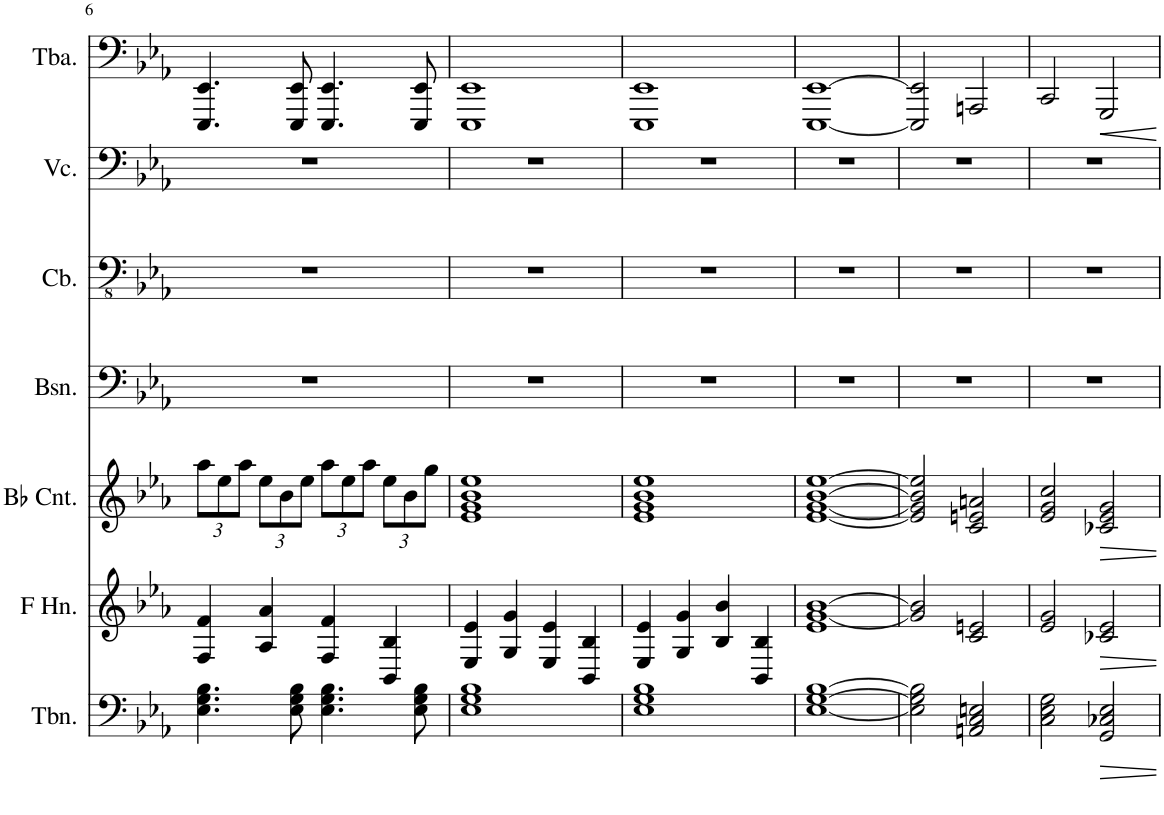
**kern	**kern	**kern	**kern	**kern	**kern	**kern
*part7	*part6	*part5	*part4	*part3	*part2	*part1
*staff7	*staff6	*staff5	*staff4	*staff3	*staff2	*staff1
*I"Trombone	*I"Horn in F	*I"Bb Cornet	*I"Bassoon	*I"Contrabass	*I"Violoncello	*I"Tuba
*I'Tbn.	*	*I'Bb Cnt.	*I'Bsn.	*I'Cb.	*I'Vc.	*I'Tba.
!!LO:PB:g=z
*clefF4	*clefG2	*clefG2	*clefF4	*clefFv4	*clefF4	*clefF4
*	*ITrd4c7	*ITrd1c2	*	*ITrd7c12	*	*
*k[b-e-a-]	*k[b-e-a-]	*k[b-e-a-]	*k[b-e-a-]	*k[b-e-a-]	*k[b-e-a-]	*k[b-e-a-]
*M4/4	*M4/4	*M4/4	*M4/4	*M4/4	*M4/4	*M4/4
*	*	*Xbrackettup	*	*	*	*
=6	=6	=6	=6	=6	=6	=6
4.E-\ 4.G\ 4.B-\	4F/ 4f/	12aa-\L	1r	1r	1r	4.EEE-/ 4.EE-/
.	.	12ee-\	.	.	.	.
.	.	12aa-\J	.	.	.	.
.	4A-/ 4a-/	12ee-\L	.	.	.	.
.	.	12b-\	.	.	.	.
8E-\ 8G\ 8B-\	.	.	.	.	.	8EEE-/ 8EE-/
.	.	12ee-\J	.	.	.	.
4.E-\ 4.G\ 4.B-\	4F/ 4f/	12aa-\L	.	.	.	4.EEE-/ 4.EE-/
.	.	12ee-\	.	.	.	.
.	.	12aa-\J	.	.	.	.
.	4BB-/ 4B-/	12ee-\L	.	.	.	.
.	.	12b-\	.	.	.	.
8E-\ 8G\ 8B-\	.	.	.	.	.	8EEE-/ 8EE-/
.	.	12gg\J	.	.	.	.
=7	=7	=7	=7	=7	=7	=7
1E- 1G 1B-	4E-/ 4e-/	1e- 1g 1b- 1ee-	1r	1r	1r	1EEE- 1EE-
.	4G/ 4g/	.	.	.	.	.
.	4E-/ 4e-/	.	.	.	.	.
.	4BB-/ 4B-/	.	.	.	.	.
=8	=8	=8	=8	=8	=8	=8
1E- 1G 1B-	4E-/ 4e-/	1e- 1g 1b- 1ee-	1r	1r	1r	1EEE- 1EE-
.	4G/ 4g/	.	.	.	.	.
.	4B-/ 4b-/	.	.	.	.	.
.	4BB-/ 4B-/	.	.	.	.	.
=9	=9	=9	=9	=9	=9	=9
[1E- [1G [1B-	1e- [1g [1b-	[1e- [1g [1b- [1ee-	1r	1r	1r	[1EEE- [1EE-
=10	=10	=10	=10	=10	=10	=10
2E-\] 2G\] 2B-\]	2g/] 2b-/]	2e-/] 2g/] 2b-/] 2ee-/]	1r	1r	1r	2EEE-/] 2EE-/]
2AAn/ 2C/ 2En/	2c/ 2en/	2c/ 2en/ 2an/	.	.	.	2AAAn/
=11	=11	=11	=11	=11	=11	=11
2C\ 2E-\ 2G\	2e-/ 2g/	2e-/ 2g/ 2cc/	1r	1r	1r	2CC/
2GG/ 2C-X/ 2E-/	2c-X/ 2e-/	2c-X/ 2e-/ 2g/	.	.	.	2GGG/
=	=	=	=	=	=	=
*-	*-	*-	*-	*-	*-	*-
